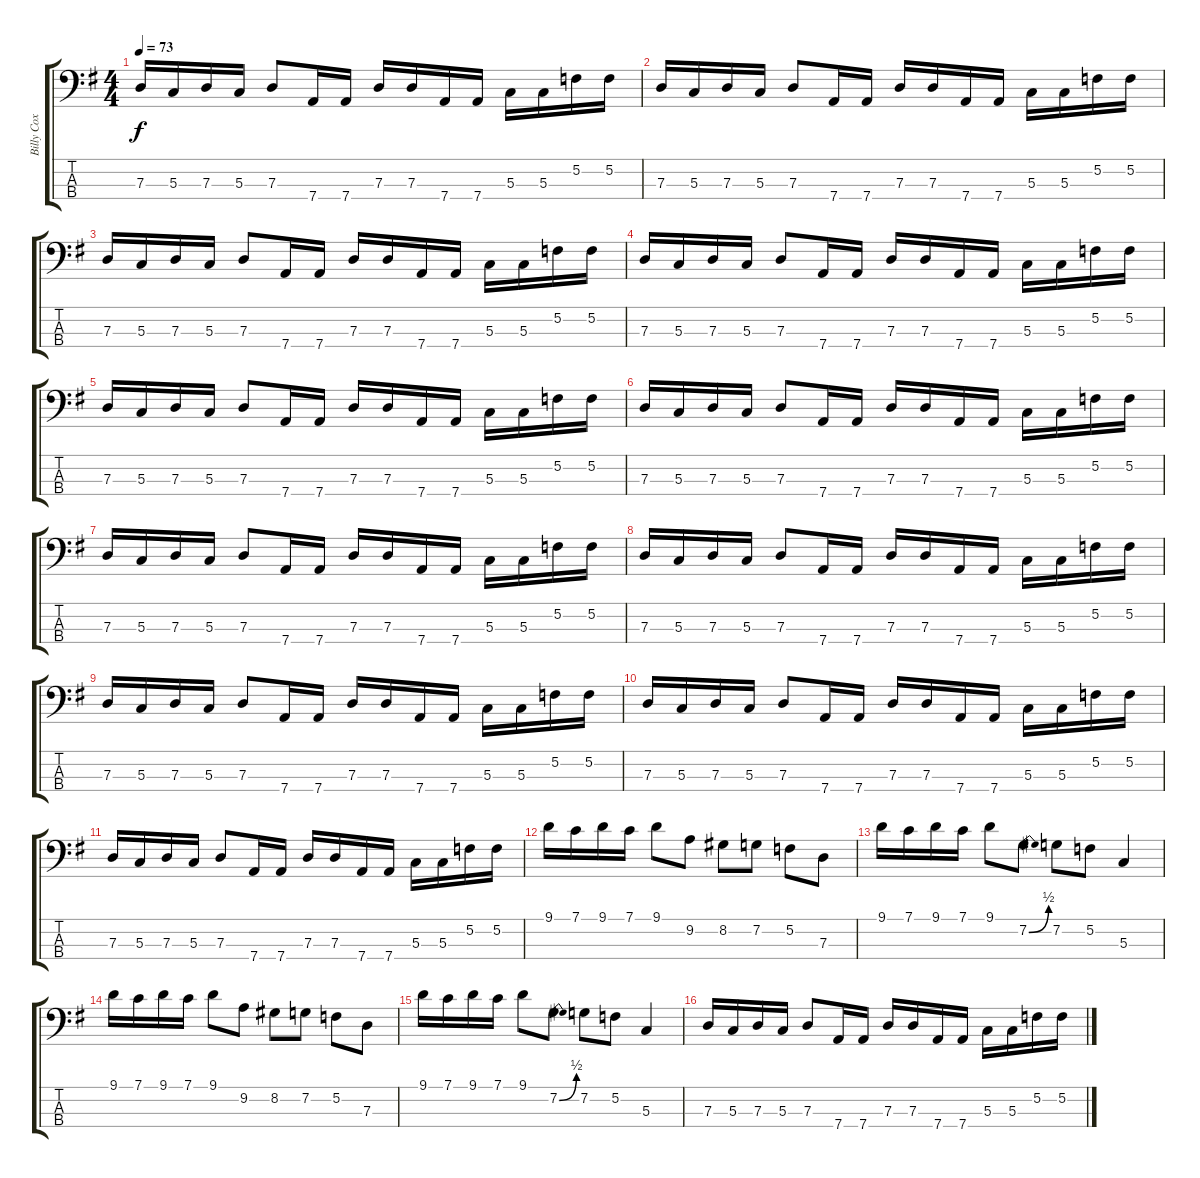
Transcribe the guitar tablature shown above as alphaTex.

\track ("Billy Cox" "Billy Cox") {instrument electricbassfinger}
\staff {score tabs}
\tuning (F2 C2 G1 D1) {hide}
\ts (4 4)
\tempo 73
\clef f4
\ks g
7.3.16{dy f} 5.3.16 7.3.16 5.3.16 7.3.8 7.4.16 7.4.16 7.3.16 7.3.16 7.4.16 7.4.16 5.3.16 5.3.16 5.2.16 5.2.16 |
7.3.16 5.3.16 7.3.16 5.3.16 7.3.8 7.4.16 7.4.16 7.3.16 7.3.16 7.4.16 7.4.16 5.3.16 5.3.16 5.2.16 5.2.16 |
7.3.16 5.3.16 7.3.16 5.3.16 7.3.8 7.4.16 7.4.16 7.3.16 7.3.16 7.4.16 7.4.16 5.3.16 5.3.16 5.2.16 5.2.16 |
7.3.16 5.3.16 7.3.16 5.3.16 7.3.8 7.4.16 7.4.16 7.3.16 7.3.16 7.4.16 7.4.16 5.3.16 5.3.16 5.2.16 5.2.16 |
7.3.16 5.3.16 7.3.16 5.3.16 7.3.8 7.4.16 7.4.16 7.3.16 7.3.16 7.4.16 7.4.16 5.3.16 5.3.16 5.2.16 5.2.16 |
7.3.16 5.3.16 7.3.16 5.3.16 7.3.8 7.4.16 7.4.16 7.3.16 7.3.16 7.4.16 7.4.16 5.3.16 5.3.16 5.2.16 5.2.16 |
7.3.16 5.3.16 7.3.16 5.3.16 7.3.8 7.4.16 7.4.16 7.3.16 7.3.16 7.4.16 7.4.16 5.3.16 5.3.16 5.2.16 5.2.16 |
7.3.16 5.3.16 7.3.16 5.3.16 7.3.8 7.4.16 7.4.16 7.3.16 7.3.16 7.4.16 7.4.16 5.3.16 5.3.16 5.2.16 5.2.16 |
7.3.16 5.3.16 7.3.16 5.3.16 7.3.8 7.4.16 7.4.16 7.3.16 7.3.16 7.4.16 7.4.16 5.3.16 5.3.16 5.2.16 5.2.16 |
7.3.16 5.3.16 7.3.16 5.3.16 7.3.8 7.4.16 7.4.16 7.3.16 7.3.16 7.4.16 7.4.16 5.3.16 5.3.16 5.2.16 5.2.16 |
7.3.16 5.3.16 7.3.16 5.3.16 7.3.8 7.4.16 7.4.16 7.3.16 7.3.16 7.4.16 7.4.16 5.3.16 5.3.16 5.2.16 5.2.16 |
9.1.16 7.1.16 9.1.16 7.1.16 9.1.8 9.2.8 8.2.8 7.2.8 5.2.8 7.3.8 |
9.1.16 7.1.16 9.1.16 7.1.16 9.1.8 7.2{be (bend 0 0 60 2)}.8 7.2.8 5.2.8 5.3.4 |
9.1.16 7.1.16 9.1.16 7.1.16 9.1.8 9.2.8 8.2.8 7.2.8 5.2.8 7.3.8 |
9.1.16 7.1.16 9.1.16 7.1.16 9.1.8 7.2{be (bend 0 0 60 2)}.8 7.2.8 5.2.8 5.3.4 |
7.3.16 5.3.16 7.3.16 5.3.16 7.3.8 7.4.16 7.4.16 7.3.16 7.3.16 7.4.16 7.4.16 5.3.16 5.3.16 5.2.16 5.2.16
